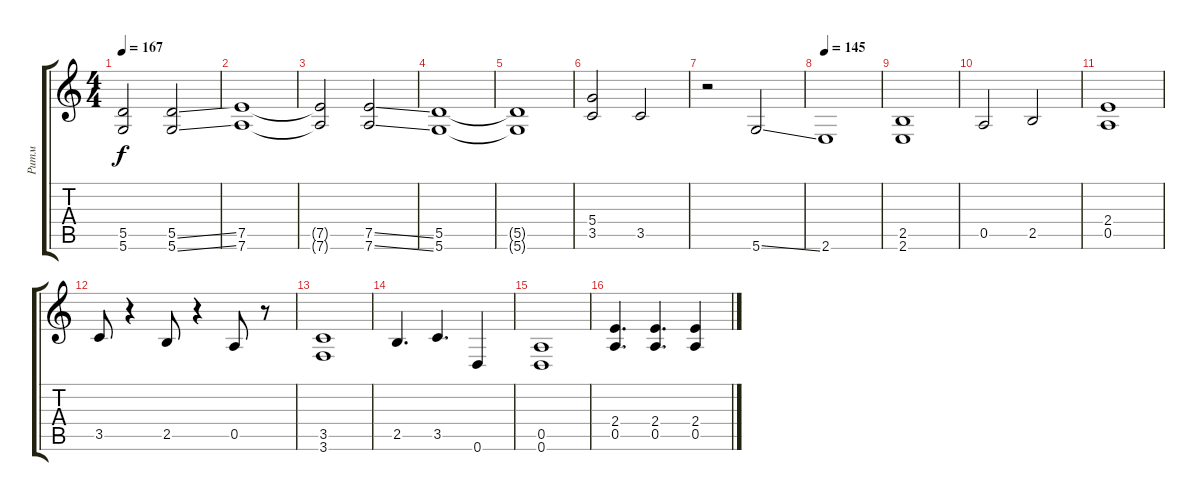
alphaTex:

\track ("Ритм" "Ритм") {instrument distortionguitar}
\staff {score tabs}
\tuning (E4 B3 G3 D3 A2 D2) {hide}
\ts (4 4)
\tempo 167
\clef g2
\ks c
(5.5{t} 5.6{t}).2{dy f} (5.5{ss} 5.6{ss}).2 |
(7.5 7.6).1 |
(7.5{t} 7.6{t}).2 (7.5{ss} 7.6{ss}).2 |
(5.5 5.6).1 |
(5.5{t} 5.6{t}).1 |
(5.4 3.5).2 3.5.2 |
r.2 5.6{ss}.2 |
\tempo 145
2.6.1 |
(2.5 2.6).1 |
0.5.2 2.5.2 |
(2.4 0.5).1 |
3.5.8 r.4 2.5.8 r.4 0.5.8 r.8 |
(3.5 3.6).1 |
2.5.4{d} 3.5.4{d} 0.6.4 |
(0.5 0.6).1 |
(2.4 0.5).4{d} (2.4 0.5).4{d} (2.4 0.5).4
